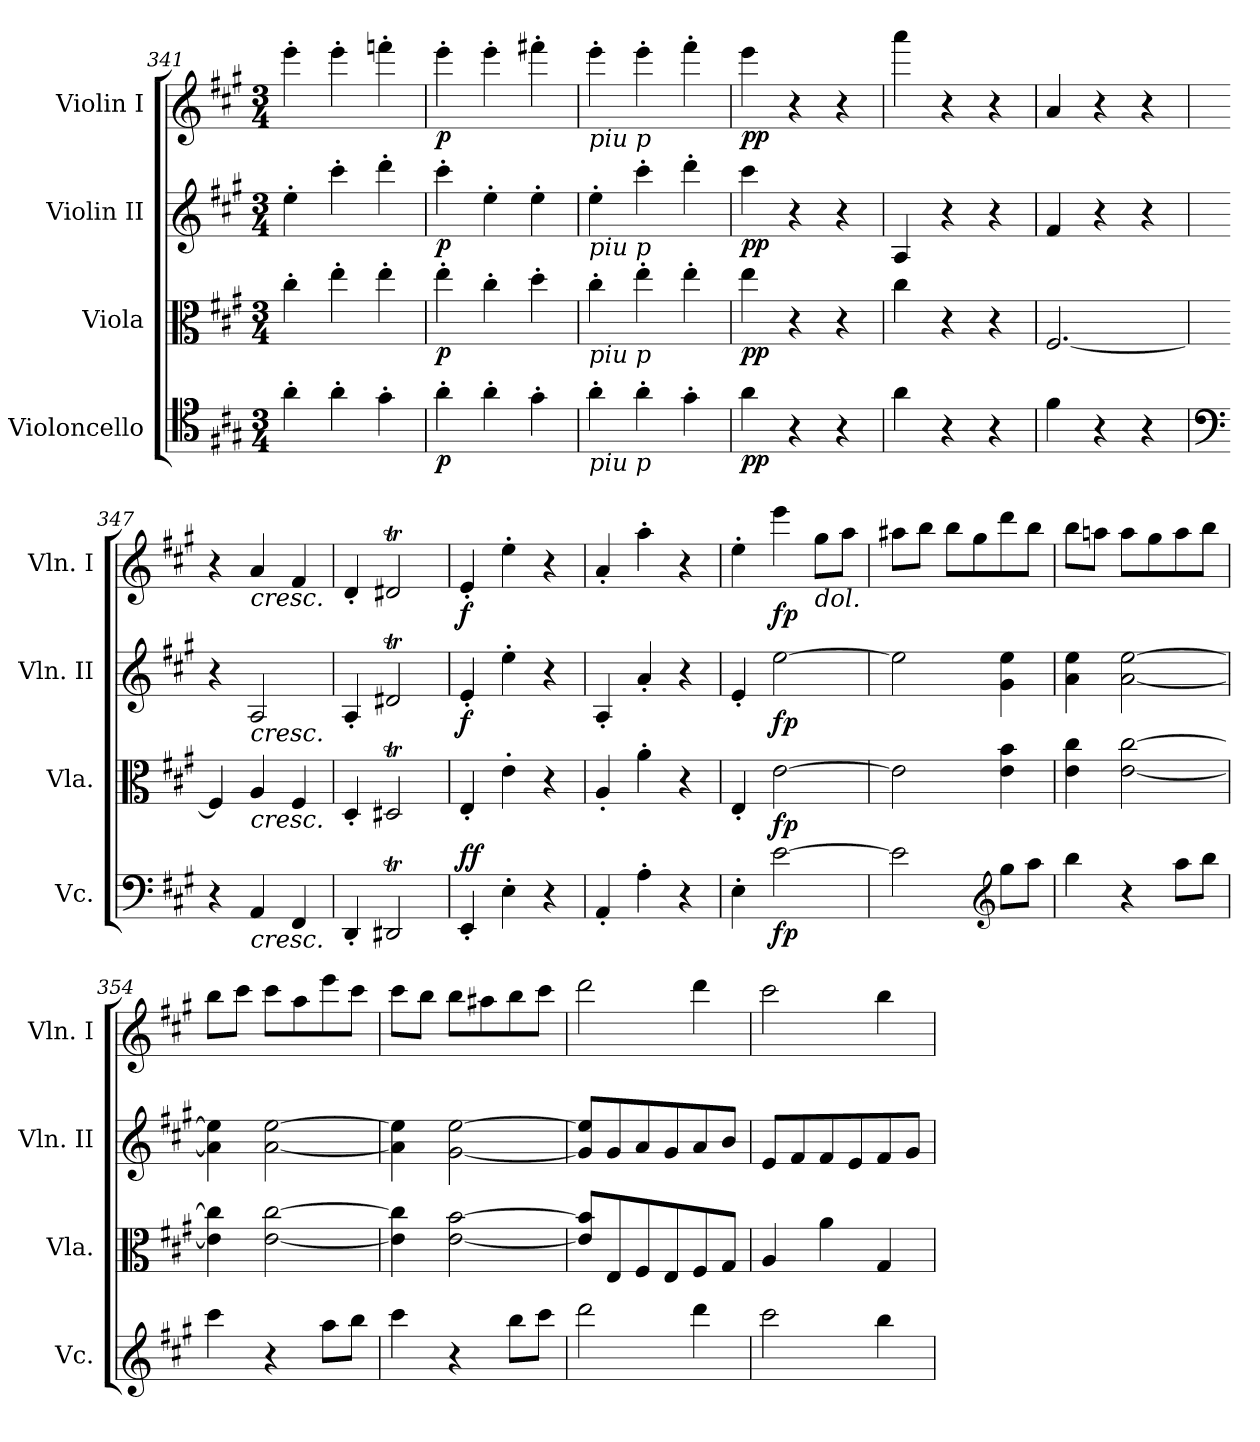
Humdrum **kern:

**kern	**dynam	**kern	**dynam	**kern	**dynam	**kern	**dynam
*part4	*part4	*part3	*part3	*part2	*part2	*part1	*part1
*staff4	*staff4	*staff3	*staff3	*staff2	*staff2	*staff1	*staff1
*I"Violoncello	*	*I"Viola	*	*I"Violin II	*	*I"Violin I	*
*I'Vc.	*	*I'Vla.	*	*I'Vln. II	*	*I'Vln. I	*
*clefC4	*	*clefC3	*	*clefG2	*	*clefG2	*
*k[f#c#g#]	*	*k[f#c#g#]	*	*k[f#c#g#]	*	*k[f#c#g#]	*
*M3/4	*	*M3/4	*	*M3/4	*	*M3/4	*
=341	=341	=341	=341	=341	=341	=341	=341
4a'\	.	4cc#'\	.	4ee'\	.	4eee'\	.
4a'\	.	4ee'\	.	4ccc#'\	.	4eee'\	.
4g#'\	.	4ee'\	.	4ddd'\	.	4fffn'\	.
=342	=342	=342	=342	=342	=342	=342	=342
!	!LO:DY:b	!	!LO:DY:b	!	!LO:DY:b	!	!LO:DY:b
4a'\	p	4ee'\	p	4ccc#'\	p	4eee'\	p
4a'\	.	4cc#'\	.	4ee'\	.	4eee'\	.
4g#'\	.	4dd'\	.	4ee'\	.	4fff#X'\	.
=343	=343	=343	=343	=343	=343	=343	=343
!	!	!	!	!	!	!LO:TX:b:i:t=piu p	!
!	!	!	!	!LO:TX:b:i:t=piu p	!	!	!
!	!	!LO:TX:b:i:t=piu p	!	!	!	!	!
!LO:TX:b:i:t=piu p	!	!	!	!	!	!	!
4a'\	.	4cc#'\	.	4ee'\	.	4eee'\	.
4a'\	.	4ee'\	.	4ccc#'\	.	4eee'\	.
4g#'\	.	4ee'\	.	4ddd'\	.	4fff#'\	.
=344	=344	=344	=344	=344	=344	=344	=344
!	!LO:DY:b	!	!LO:DY:b	!	!LO:DY:b	!	!LO:DY:b
4a\	pp	4ee\	pp	4ccc#\	pp	4eee\	pp
4r	.	4r	.	4r	.	4r	.
4r	.	4r	.	4r	.	4r	.
=345	=345	=345	=345	=345	=345	=345	=345
4a\	.	4cc#\	.	4A/	.	4aaa\	.
4r	.	4r	.	4r	.	4r	.
4r	.	4r	.	4r	.	4r	.
=346	=346	=346	=346	=346	=346	=346	=346
4f#\	.	[2.F#/	.	4f#/	.	4a/	.
4r	.	.	.	4r	.	4r	.
4r	.	.	.	4r	.	4r	.
=347	=347	=347	=347	=347	=347	=347	=347
*clefF4	*	*	*	*	*	*	*
4r	.	4F#/]	.	4r	.	4r	.
!	!	!	!	!	!	!LO:TX:b:i:t=cresc.	!
!	!	!	!	!LO:TX:b:i:t=cresc.	!	!	!
!	!	!LO:TX:b:i:t=cresc.	!	!	!	!	!
!LO:TX:b:i:t=cresc.	!	!	!	!	!	!	!
4AA/	.	4A/	.	2A/	.	4a/	.
4FF#/	.	4F#/	.	.	.	4f#/	.
=348	=348	=348	=348	=348	=348	=348	=348
4DD'/	.	4D'/	.	4A'/	.	4d'/	.
2DD#Xt/	.	2D#Xt/	.	2d#Xt/	.	2d#Xt/	.
=349	=349	=349	=349	=349	=349	=349	=349
!	!LO:DY:b	!	!	!	!	!	!
!	!LO:DY:n=1:a	!	!	!	!LO:DY:b	!	!LO:DY:b
4EE'/	f f	4E'/	.	4e'/	f	4e'/	f
4E'\	.	4e'\	.	4ee'\	.	4ee'\	.
4r	.	4r	.	4r	.	4r	.
=350	=350	=350	=350	=350	=350	=350	=350
4AA'/	.	4A'/	.	4A'/	.	4a'/	.
4A'\	.	4a'\	.	4a'/	.	4aa'\	.
4r	.	4r	.	4r	.	4r	.
=351	=351	=351	=351	=351	=351	=351	=351
4E'\	.	4E'/	.	4e'/	.	4ee'\	.
!	!LO:DY:b	!	!LO:DY:b	!	!LO:DY:b	!	!LO:DY:b
[2e\	fp	[2e\	fp	[2ee\	fp	4eee\	fp
!	!	!	!	!	!	!LO:TX:b:i:t=dol.	!
.	.	.	.	.	.	8gg#\L	.
.	.	.	.	.	.	8aa\J	.
=352	=352	=352	=352	=352	=352	=352	=352
2e\]	.	2e\]	.	2ee\]	.	8aa#X\L	.
.	.	.	.	.	.	8bb\J	.
.	.	.	.	.	.	8bb\L	.
*clefG2	*	*	*	*	*	*	*
.	.	.	.	.	.	8gg#\	.
8gg#\L	.	4e\ 4b\	.	4g#\ 4ee\	.	8ddd\	.
8aa\J	.	.	.	.	.	8bb\J	.
=353	=353	=353	=353	=353	=353	=353	=353
4bb\	.	4e\ 4cc#\	.	4a\ 4ee\	.	8bb\L	.
.	.	.	.	.	.	8aan\J	.
4r	.	[2e\ [2cc#\	.	[2a\ [2ee\	.	8aa\L	.
.	.	.	.	.	.	8gg#\	.
8aa\L	.	.	.	.	.	8aa\	.
8bb\J	.	.	.	.	.	8bb\J	.
=354	=354	=354	=354	=354	=354	=354	=354
4ccc#\	.	4e\] 4cc#\]	.	4a\] 4ee\]	.	8bb\L	.
.	.	.	.	.	.	8ccc#\J	.
4r	.	[2e\ [2cc#\	.	[2a\ [2ee\	.	8ccc#\L	.
.	.	.	.	.	.	8aa\	.
8aa\L	.	.	.	.	.	8eee\	.
8bb\J	.	.	.	.	.	8ccc#\J	.
=355	=355	=355	=355	=355	=355	=355	=355
4ccc#\	.	4e\] 4cc#\]	.	4a\] 4ee\]	.	8ccc#\L	.
.	.	.	.	.	.	8bb\J	.
4r	.	[2e\ [2b\	.	[2g#\ [2ee\	.	8bb\L	.
.	.	.	.	.	.	8aa#X\	.
8bb\L	.	.	.	.	.	8bb\	.
8ccc#\J	.	.	.	.	.	8ccc#\J	.
=356	=356	=356	=356	=356	=356	=356	=356
2ddd\	.	8e/] 8b/]L	.	8g#/] 8ee/]L	.	2ddd\	.
.	.	8E/	.	8g#/	.	.	.
.	.	8F#/	.	8a/	.	.	.
.	.	8E/	.	8g#/	.	.	.
4ddd\	.	8F#/	.	8a/	.	4ddd\	.
.	.	8G#/J	.	8b/J	.	.	.
=357	=357	=357	=357	=357	=357	=357	=357
2ccc#\	.	4A/	.	8e/L	.	2ccc#\	.
.	.	.	.	8f#/	.	.	.
.	.	4a\	.	8f#/	.	.	.
.	.	.	.	8e/	.	.	.
4bb\	.	4G#/	.	8f#/	.	4bb\	.
.	.	.	.	8g#/J	.	.	.
=	=	=	=	=	=	=	=
*-	*-	*-	*-	*-	*-	*-	*-
